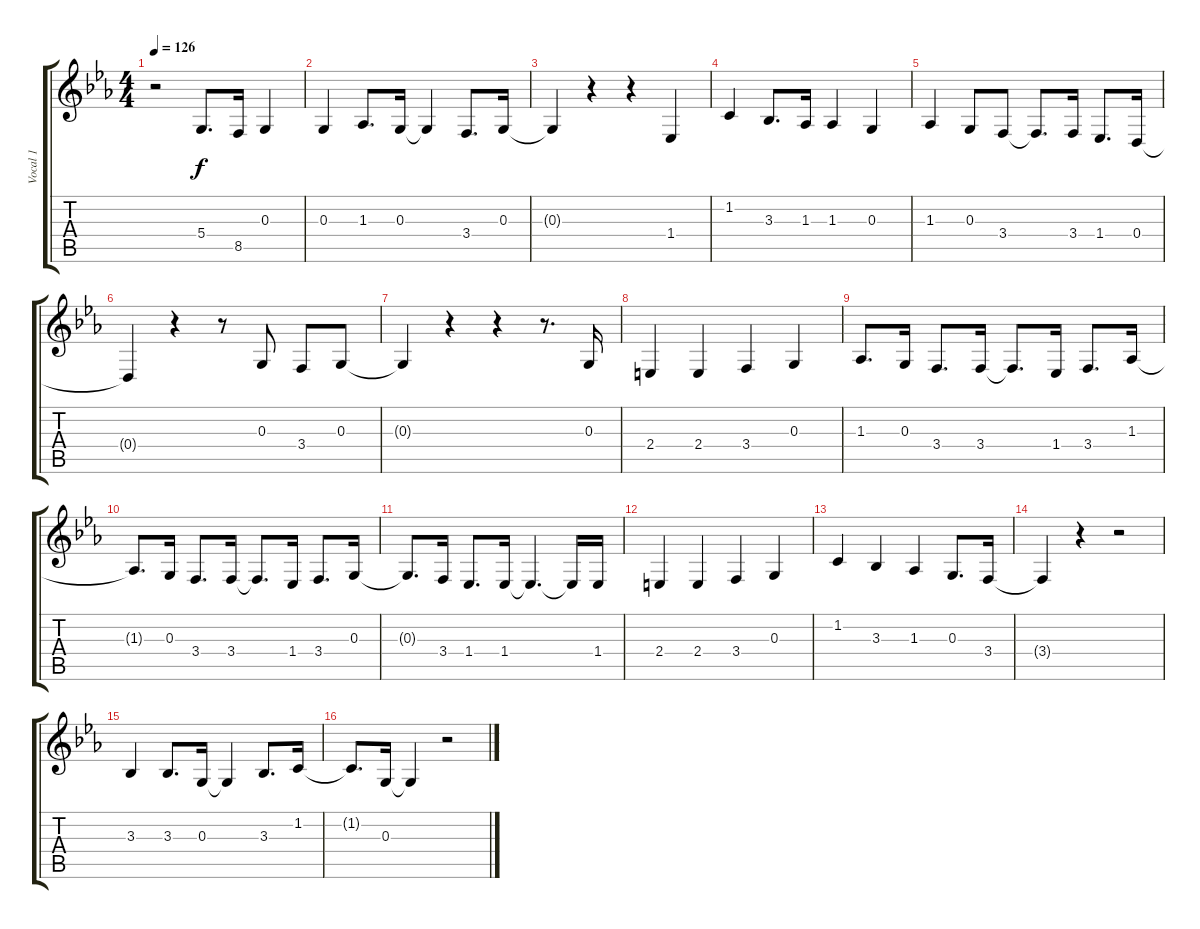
\track ("Vocal 1" "Vocal 1") {instrument lead5charang}
\staff {score tabs}
\tuning (E4 B3 G3 D3 A2 E2) {hide}
\ts (4 4)
\tempo 126
\clef g2
\ks eb
r.2{dy f} 5.4.8{d} 8.5.16 0.3.4 |
0.3.4 1.3.8{d} 0.3.16 0.3{t}.4 3.4.8{d} 0.3.16 |
0.3{t}.4 r.4 r.4 1.4.4 |
1.2.4 3.3.8{d} 1.3.16 1.3.4 0.3.4 |
1.3.4 0.3.8 3.4.8 3.4{t}.8{d} 3.4.16 1.4.8{d} 0.4.16 |
0.4{t}.4 r.4 r.8 0.3.8 3.4.8 0.3.8 |
0.3{t}.4 r.4 r.4 r.8{d} 0.3.16 |
2.4.4 2.4.4 3.4.4 0.3.4 |
1.3.8{d} 0.3.16 3.4.8{d} 3.4.16 3.4{t}.8{d} 1.4.16 3.4.8{d} 1.3.16 |
1.3{t}.8{d} 0.3.16 3.4.8{d} 3.4.16 3.4{t}.8{d} 1.4.16 3.4.8{d} 0.3.16 |
0.3{t}.8{d} 3.4.16 1.4.8{d} 1.4.16 1.4{t}.4{d} 1.4{t}.16 1.4.16 |
2.4.4 2.4.4 3.4.4 0.3.4 |
1.2.4 3.3.4 1.3.4 0.3.8{d} 3.4.16 |
3.4{t}.4 r.4 r.2 |
3.3.4 3.3.8{d} 0.3.16 0.3{t}.4 3.3.8{d} 1.2.16 |
1.2{t}.8{d} 0.3.16 0.3{t}.4 r.2
